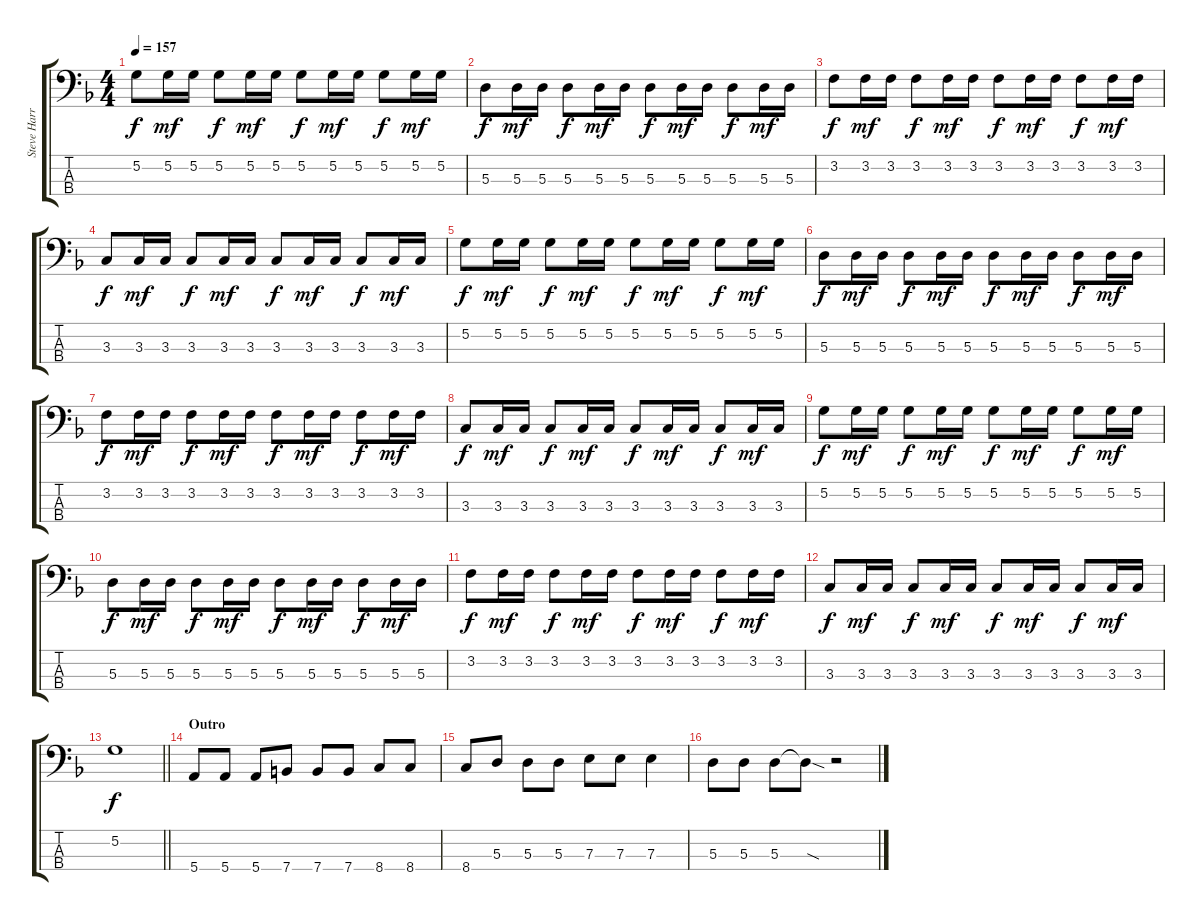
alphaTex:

\track ("Steve Harris" "Steve Harr") {instrument electricbassfinger}
\staff {score tabs}
\tuning (G2 D2 A1 E1) {hide}
\ts (4 4)
\tempo 157
\clef f4
\ks f
5.2.8{dy f} 5.2.16{dy mf} 5.2.16 5.2.8{dy f} 5.2.16{dy mf} 5.2.16 5.2.8{dy f} 5.2.16{dy mf} 5.2.16 5.2.8{dy f} 5.2.16{dy mf} 5.2.16 |
5.3.8{dy f} 5.3.16{dy mf} 5.3.16 5.3.8{dy f} 5.3.16{dy mf} 5.3.16 5.3.8{dy f} 5.3.16{dy mf} 5.3.16 5.3.8{dy f} 5.3.16{dy mf} 5.3.16 |
3.2.8{dy f} 3.2.16{dy mf} 3.2.16 3.2.8{dy f} 3.2.16{dy mf} 3.2.16 3.2.8{dy f} 3.2.16{dy mf} 3.2.16 3.2.8{dy f} 3.2.16{dy mf} 3.2.16 |
3.3.8{dy f} 3.3.16{dy mf} 3.3.16 3.3.8{dy f} 3.3.16{dy mf} 3.3.16 3.3.8{dy f} 3.3.16{dy mf} 3.3.16 3.3.8{dy f} 3.3.16{dy mf} 3.3.16 |
5.2.8{dy f} 5.2.16{dy mf} 5.2.16 5.2.8{dy f} 5.2.16{dy mf} 5.2.16 5.2.8{dy f} 5.2.16{dy mf} 5.2.16 5.2.8{dy f} 5.2.16{dy mf} 5.2.16 |
5.3.8{dy f} 5.3.16{dy mf} 5.3.16 5.3.8{dy f} 5.3.16{dy mf} 5.3.16 5.3.8{dy f} 5.3.16{dy mf} 5.3.16 5.3.8{dy f} 5.3.16{dy mf} 5.3.16 |
3.2.8{dy f} 3.2.16{dy mf} 3.2.16 3.2.8{dy f} 3.2.16{dy mf} 3.2.16 3.2.8{dy f} 3.2.16{dy mf} 3.2.16 3.2.8{dy f} 3.2.16{dy mf} 3.2.16 |
3.3.8{dy f} 3.3.16{dy mf} 3.3.16 3.3.8{dy f} 3.3.16{dy mf} 3.3.16 3.3.8{dy f} 3.3.16{dy mf} 3.3.16 3.3.8{dy f} 3.3.16{dy mf} 3.3.16 |
5.2.8{dy f} 5.2.16{dy mf} 5.2.16 5.2.8{dy f} 5.2.16{dy mf} 5.2.16 5.2.8{dy f} 5.2.16{dy mf} 5.2.16 5.2.8{dy f} 5.2.16{dy mf} 5.2.16 |
5.3.8{dy f} 5.3.16{dy mf} 5.3.16 5.3.8{dy f} 5.3.16{dy mf} 5.3.16 5.3.8{dy f} 5.3.16{dy mf} 5.3.16 5.3.8{dy f} 5.3.16{dy mf} 5.3.16 |
3.2.8{dy f} 3.2.16{dy mf} 3.2.16 3.2.8{dy f} 3.2.16{dy mf} 3.2.16 3.2.8{dy f} 3.2.16{dy mf} 3.2.16 3.2.8{dy f} 3.2.16{dy mf} 3.2.16 |
3.3.8{dy f} 3.3.16{dy mf} 3.3.16 3.3.8{dy f} 3.3.16{dy mf} 3.3.16 3.3.8{dy f} 3.3.16{dy mf} 3.3.16 3.3.8{dy f} 3.3.16{dy mf} 3.3.16 |
\barLineRight lightlight
5.2.1{dy f} |
\section ("" "Outro")
5.4.8 5.4.8 5.4.8 7.4.8 7.4.8 7.4.8 8.4.8 8.4.8 |
8.4.8 5.3.8 5.3.8 5.3.8 7.3.8 7.3.8 7.3.4 |
5.3.8 5.3.8 5.3.8 5.3{sod t}.8 r.2
